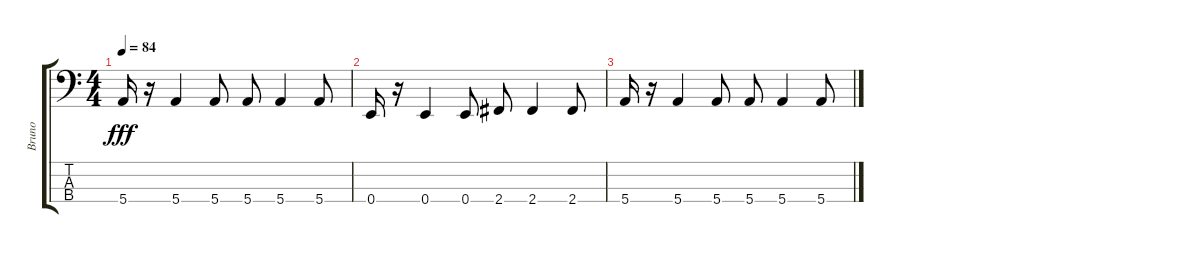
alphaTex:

\track ("Bruno" "Bruno") {instrument electricbasspick}
\staff {score tabs}
\tuning (G2 D2 A1 E1) {hide}
\ts (4 4)
\tempo 84
\clef f4
\ks c
5.4.16{dy fff} r.16 5.4.4 5.4.8 5.4.8 5.4.4 5.4.8 |
0.4.16 r.16 0.4.4 0.4.8 2.4.8 2.4.4 2.4.8 |
5.4.16 r.16 5.4.4 5.4.8 5.4.8 5.4.4 5.4.8
